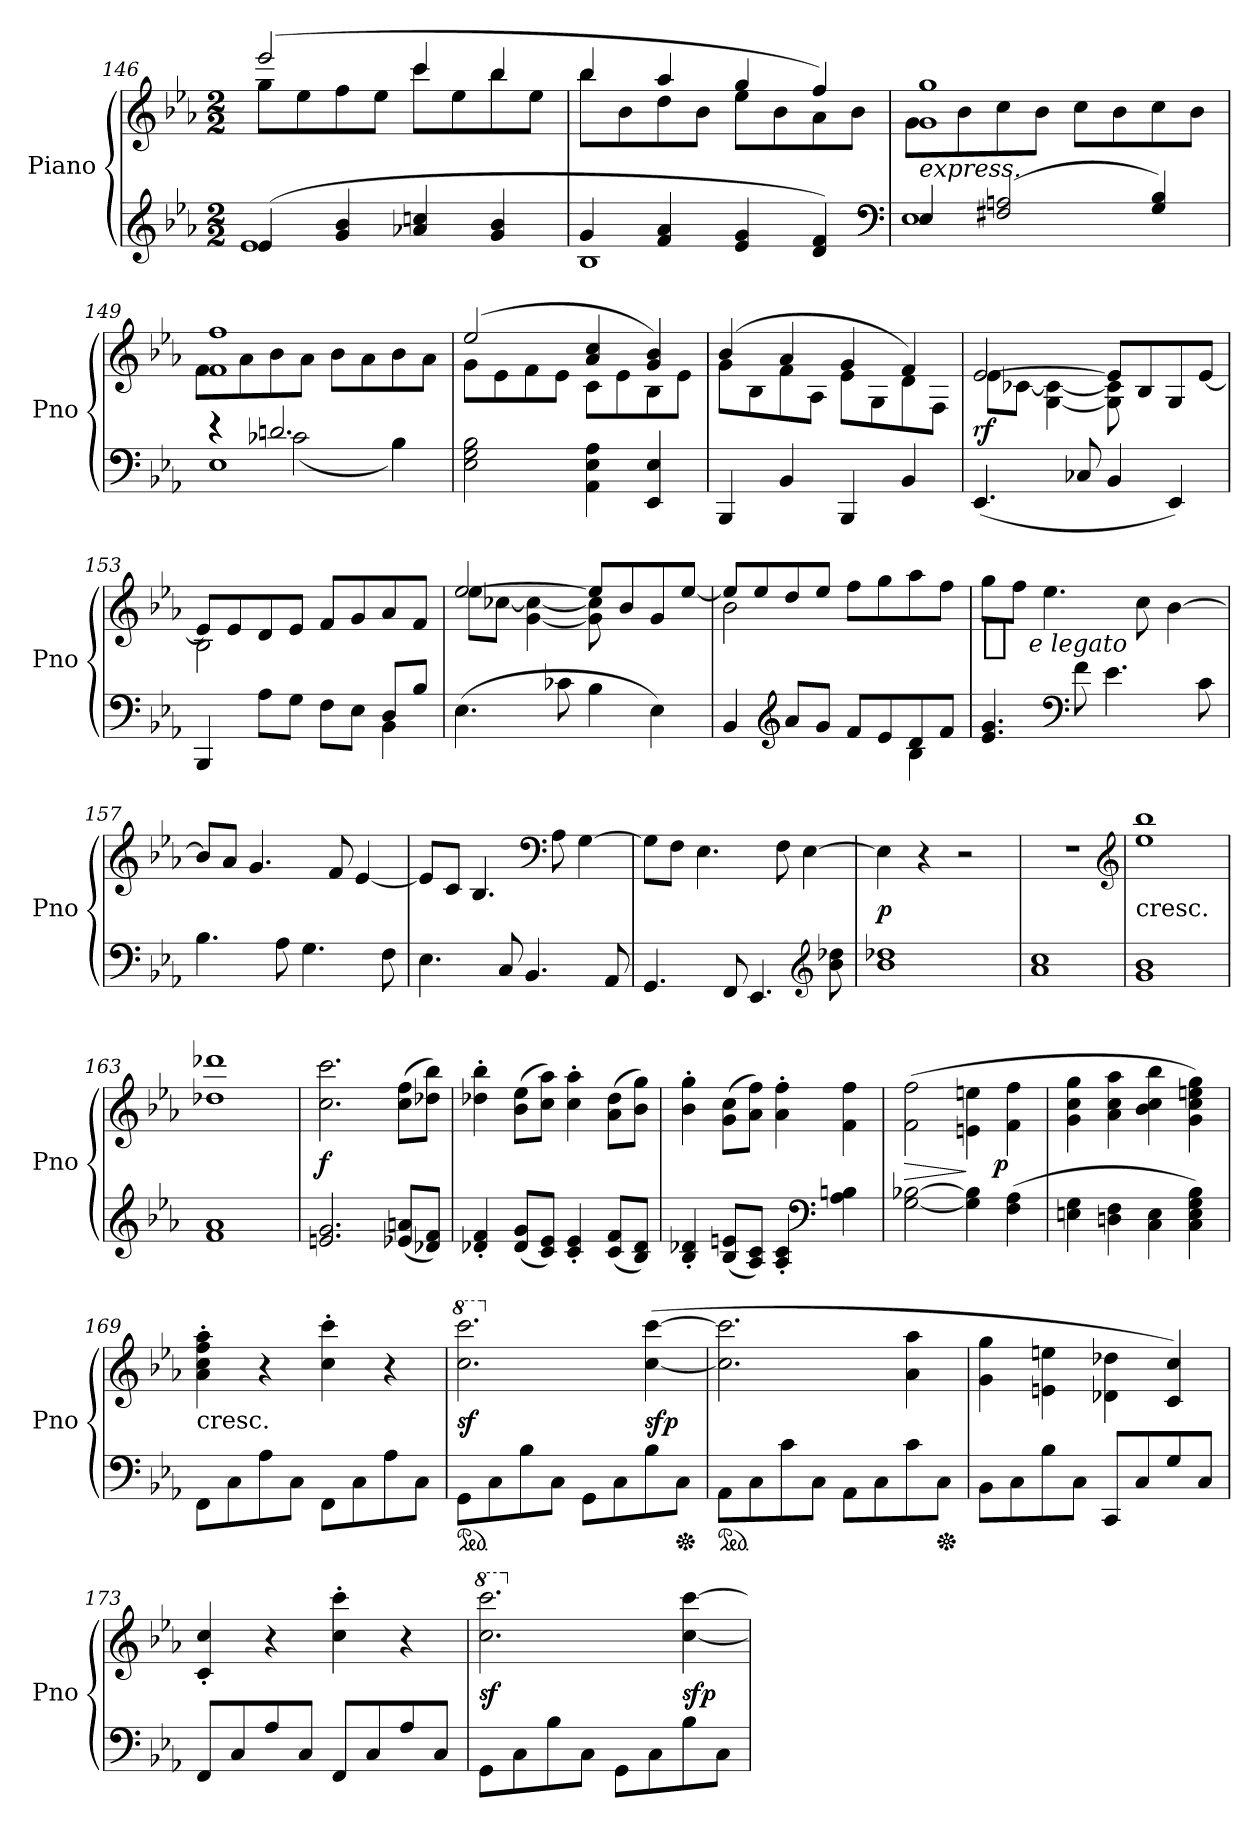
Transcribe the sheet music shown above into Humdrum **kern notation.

**kern	**kern	**dynam
*part1	*part1	*part1
*staff2	*staff1	*staff1/2
*I"Piano	*	*
*I'Pno	*	*
*clefG2	*clefG2	*
*k[b-e-a-]	*k[b-e-a-]	*
*E-:	*E-:	*
*M2/2	*M2/2	*
=146	=146	=146
*^	*^	*
(4e-	1e-	(2eee-	8ggL	.
.	.	.	8ee-	.
4g 4b-	.	.	8ff	.
.	.	.	8ee-J	.
4a-X 4ccn	.	4ccc	8cccL	.
.	.	.	8ee-	.
4g 4b-	.	4bb-	8bb-	.
.	.	.	8ee-J	.
=147	=147	=147	=147	=147
4g	1B-	4bb-	8bb-L	.
.	.	.	8b-	.
4f 4a-	.	4aa-	8dd	.
.	.	.	8b-J	.
4e- 4g	.	4gg	8ee-L	.
.	.	.	8b-	.
4d 4f)	.	4ff)	8a-	.
.	.	.	8b-J	.
*clefF4	*	*	*	*
=148	=148	=148	=148	=148
!LO:TX:a:i:t=express.	!	!	!	!
4E-	1E-	1g 1gg	8gL	.
.	.	.	8b-	.
(<2F#X 2An	.	.	8cc	.
.	.	.	8b-J	.
.	.	.	8ccL	.
.	.	.	8b-	.
4G 4B-)	.	.	8cc	.
.	.	.	8b-J	.
=149	=149	=149	=149	=149
*	*^	*	*	*
4re	4re	1E-	1f 1ff	8fL	.
.	.	.	.	8a-	.
2.dn	(2c-X	.	.	8b-	.
.	.	.	.	8a-J	.
.	.	.	.	8b-L	.
.	.	.	.	8a-	.
.	4B-)	.	.	8b-	.
.	.	.	.	8a-J	.
*v	*v	*v	*	*	*
=150	=150	=150	=150
2E- 2G 2B-	(2ee-	8gL	.
.	.	8e-	.
.	.	8f	.
.	.	8e-J	.
4AA- 4E- 4A-	4a- 4cc	8cL	.
.	.	8e-	.
4EE- 4E-	4g 4b-)	8B-	.
.	.	8e-J	.
=151	=151	=151	=151
4BBB-	(4b-	8gL	.
.	.	8B-	.
4BB-	4a-	8f	.
.	.	8A-J	.
4BBB-	4g	8e-L	.
.	.	8G	.
4BB-	4f)	8d	.
.	.	8FJ	.
=152	=152	=152	=152
(4.EE-	[2e-	8e-L	rf
.	.	[8c-XJ	.
.	.	[4G 4c-_	.
8C-X	.	.	.
4BB-	8e-L]	8G] 8c-]	.
.	8B-	4.ryy	.
4EE-)	8G	.	.
.	[8e-J	.	.
=153	=153	=153	=153
*^	*	*	*
4ryy	4BBB-	8e-L]	2B-	.
.	.	8e-	.	.
8A-L	4ryy	8d	.	.
8GJ	.	8e-J	.	.
8FL	4ryy	8fL	2ryy	.
8E-J	.	8g	.	.
4BB-\	8D/L	8a-	.	.
.	8B-/J	8fJ	.	.
*v	*v	*	*	*
=154	=154	=154	=154
(4.E-	[2ee-	8ee-L	.
.	.	[8cc-XJ	.
.	.	[4g 4cc-_	.
8c-X	.	.	.
4B-	8ee-L]	8g] 8cc-]	.
.	8b-	4.ryy	.
4E-)	8g	.	.
.	[8ee-J	.	.
=155	=155	=155	=155
*^	*	*	*
4BB-	4ryy	2b-\	8ee-/L]	.
.	.	.	8ee-/	.
*clefG2	*	*	*	*
8a-L	4ryy	.	8dd/	.
8gJ	.	.	8ee-/J	.
8fL	4ryy	8ffL	2ryy	.
8e-	.	8gg	.	.
8d	4B-	8aa-	.	.
8fJ	.	8ffJ	.	.
*v	*v	*	*	*
*	*v	*v	*
=156	=156	=156
!	!	!LO:DY:t=%s e legato
4.e- 4.g	8ggL	p
.	8ffJ	.
.	4.ee-	.
*clefF4	*	*
8f	.	.
4.e-	.	.
.	8cc	.
.	[4b-	.
8c	.	.
=157	=157	=157
4.B-	8b-L]	.
.	8a-J	.
.	4.g	.
8A-	.	.
4.G	.	.
.	8f	.
.	[4e-	.
8F	.	.
=158	=158	=158
4.E-	8e-L]	.
.	8cJ	.
.	4.B-	.
8C	.	.
4.BB-	.	.
*	*clefF4	*
.	8A-	.
.	[4G	.
8AA-	.	.
=159	=159	=159
4.GG	8GL]	.
.	8FJ	.
.	4.E-	.
8FF	.	.
4.EE-	.	.
.	8F	.
.	[4E-	.
*clefG2	*	*
8b- 8dd-X	.	.
=160	=160	=160
1b- 1dd-X	4E-]	p
.	4r	.
.	2r	.
=161	=161	=161
1a- 1cc	1r	.
*	*clefG2	*
=162	=162	=162
!	!LO:TX:c:t=cresc.	!
1g 1b-	1ee- 1bb-	.
=163	=163	=163
1f 1a-	1dd-X 1ddd-X	.
=164	=164	=164
2.en 2.g	2.cc 2.ccc	f
(8e-X 8anL	(8cc 8ffL	.
8d-X 8fJ)	8dd-X 8bb-J)	.
=165	=165	=165
4d-X' 4f'	4dd-X' 4bb-'	.
(8d- 8gL	(8b- 8ee-L	.
8c 8e-J)	8cc 8aa-J)	.
4c' 4e-'	4cc' 4aa-'	.
(8c 8fL	(8a- 8dd-L	.
8B- 8d-J)	8b- 8ggJ)	.
=166	=166	=166
4B-' 4d-X'	4b-' 4gg'	.
(8B- 8enL	(8g 8ccL	.
8A- 8cJ)	8a- 8ffJ)	.
4A-' 4c'	4a-' 4ff'	.
*clefF4	*	*
4A- 4Bn	4f 4ff	.
=167	=167	=167
[2G [2B-X	(2f 2ff	>
4G] 4B-]	4en\ 4een\	]
!	!	!LO:DY:rj
(4F 4A-	4f 4ff	p
=168	=168	=168
4En 4G	4g 4cc 4gg	.
4Dn 4F	4a- 4cc 4aa-	.
4C 4E	4b- 4cc 4bb-	.
4C 4E 4G 4B-)	4g 4cc 4een 4gg)	.
=169	=169	=169
!	!LO:TX:c:t=cresc.	!
8FF\L	4a-' 4cc' 4ff' 4aa-'	.
8C\	.	.
8A-\	4r	.
8C\J	.	.
8FF\L	4cc' 4ccc'	.
8C\	.	.
8A-\	4r	.
8C\J	.	.
=170	=170	=170
*	*8va	*
*ped	*	*
8GG\L	2.ccc 2.cccc	sf
8C\	.	.
8B-\	.	.
8C\J	.	.
8GG\L	.	.
8C\	.	.
*	*X8va	*
8B-\	([4cc [4ccc	sfp
*Xped	*	*
8C\J	.	.
=171	=171	=171
*ped	*	*
8AA-L	2.cc] 2.ccc]	.
8C	.	.
8c	.	.
8CJ	.	.
8AA-L	.	.
8C	.	.
8c	4a- 4aa-	.
*Xped	*	*
8CJ	.	.
=172	=172	=172
8BB-L	4g 4gg	.
8C	.	.
8B-	4en\ 4een\	.
8CJ	.	.
8CCL	4d-X\ 4dd-X\	.
8C	.	.
8G	4c 4cc)	.
8CJ	.	.
=173	=173	=173
8FFL	4c' 4cc'	.
8C	.	.
8A-	4r	.
8CJ	.	.
8FFL	4cc' 4ccc'	.
8C	.	.
8A-	4r	.
8CJ	.	.
=174	=174	=174
*	*8va	*
8GG\L	2.ccc 2.cccc	sf
8C\	.	.
8B-\	.	.
8C\J	.	.
8GG\L	.	.
8C\	.	.
*	*X8va	*
8B-\	[4cc [4ccc	sfp
8C\J	.	.
=	=	=
*-	*-	*-
